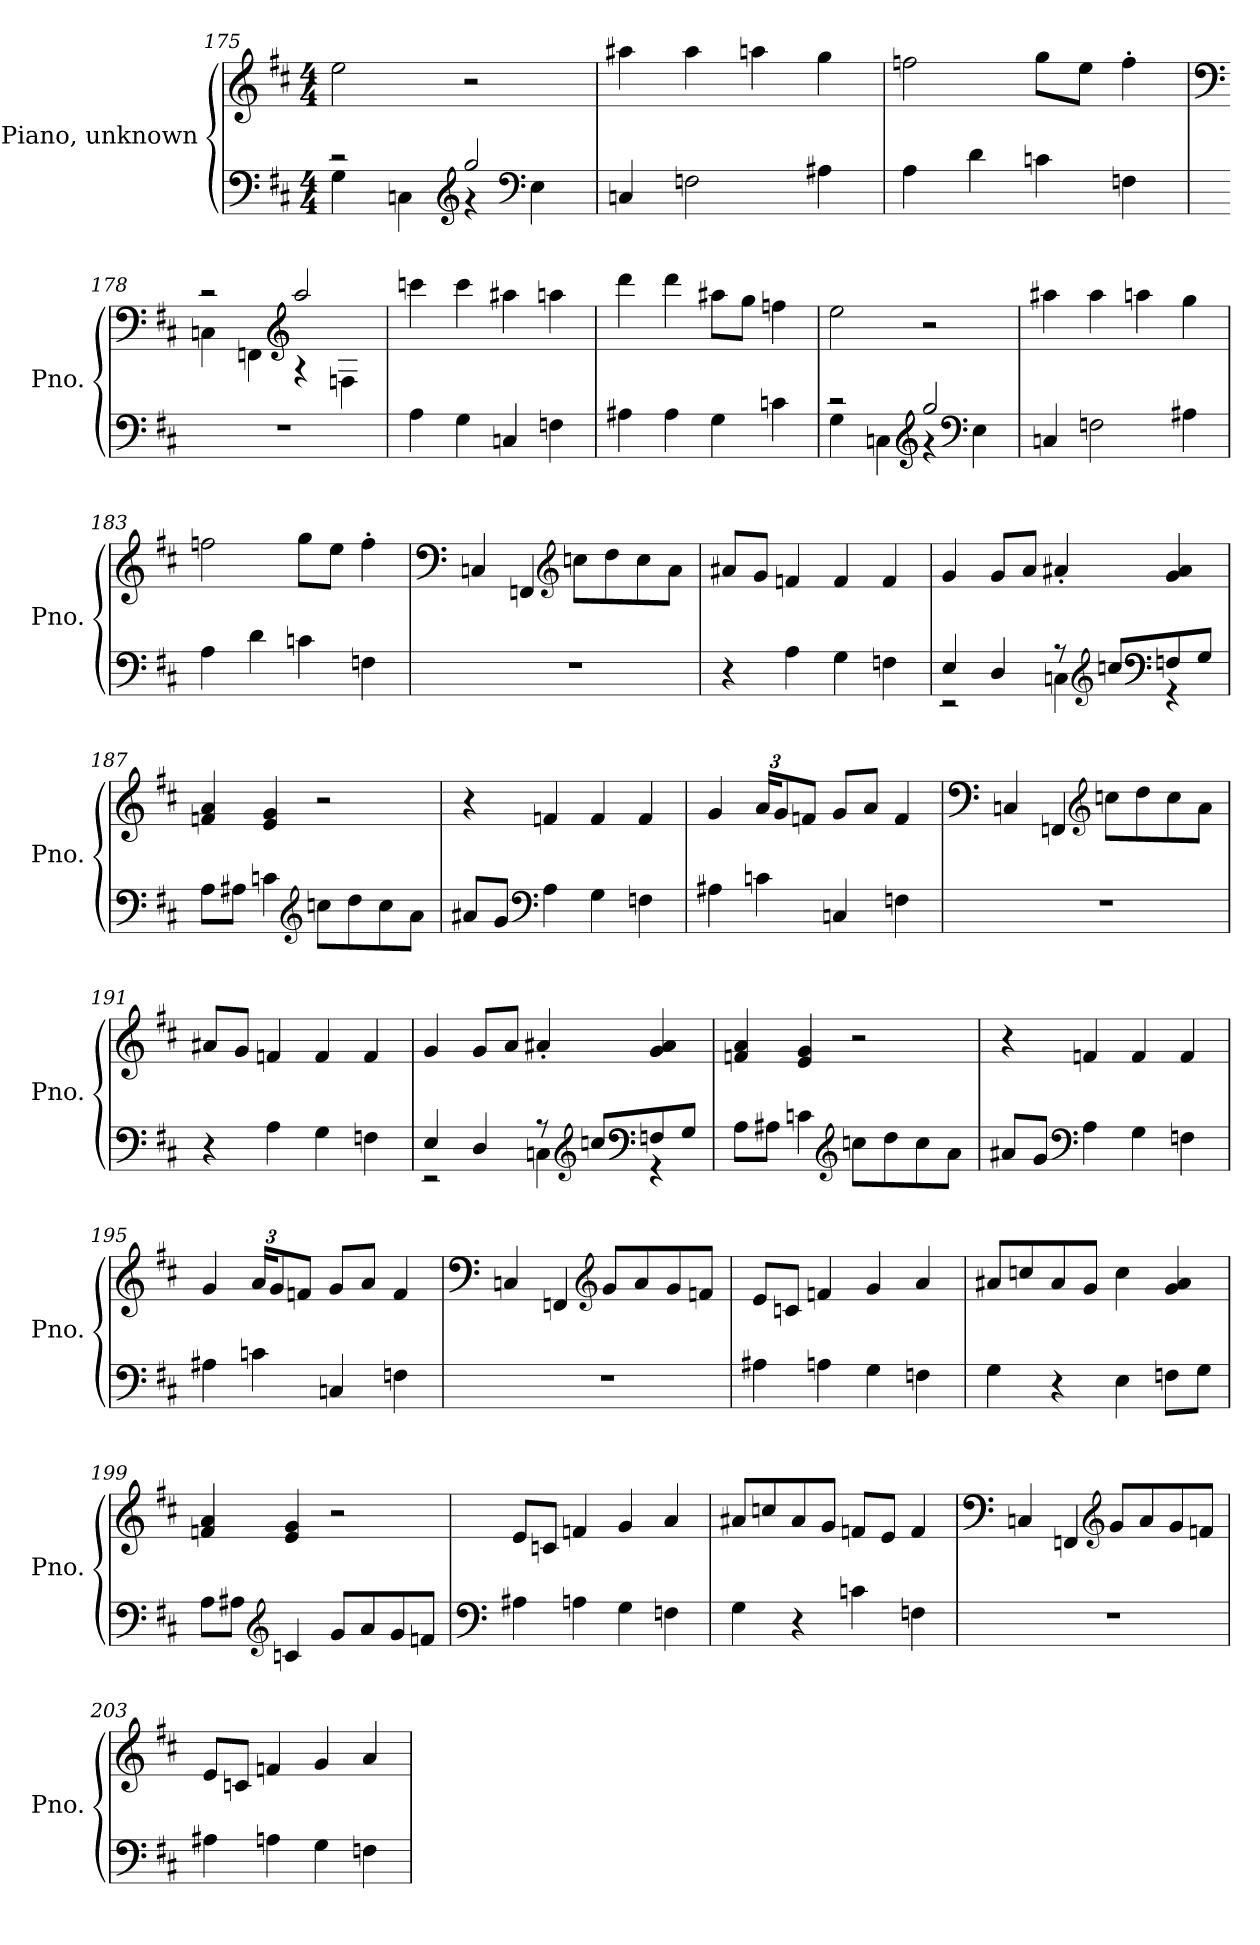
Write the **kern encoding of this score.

**kern	**kern
*part1	*part1
*staff2	*staff1
*I"Piano, unknown	*
*I'Pno.	*
!!LO:LB:g=z
*clefF4	*clefG2
*k[f#c#]	*k[f#c#]
*M4/4	*M4/4
=175	=175
*^	*
2r	4G\	2ee\
.	4Cn\	.
*clefG2	*	*
2gg/	4r	2r
*clefF4	*	*
.	4E\	.
*v	*v	*
=176	=176
4Cn/	4aa#X\
2Fn\	4aa#\
.	4aan\
4A#X\	4gg\
=177	=177
4A\	2ffn\
4d\	.
4cn\	8gg\L
.	8ee\J
4Fn\	4ff'\
=178	=178
*	*clefF4
*	*^
1r	2r	4Cn\
.	.	4FFn\
*	*clefG2	*
.	2aa/	4r
.	.	4Fn\
*	*v	*v
=179	=179
4A\	4cccn\
4G\	4ccc\
4Cn/	4aa#X\
4Fn\	4aan\
!!LO:PB:g=z
=180	=180
4A#X\	4ddd\
4A#\	4ddd\
4G\	8aa#X\L
.	8gg\J
4cn\	4ffn\
=181	=181
*^	*
2r	4G\	2ee\
.	4Cn\	.
*clefG2	*	*
2gg/	4r	2r
*clefF4	*	*
.	4E\	.
*v	*v	*
=182	=182
4Cn/	4aa#X\
2Fn\	4aa#\
.	4aan\
4A#X\	4gg\
=183	=183
4A\	2ffn\
4d\	.
4cn\	8gg\L
.	8ee\J
4Fn\	4ff'\
=184	=184
*	*clefF4
1r	4Cn/
.	4FFn/
*	*clefG2
.	8ccn\L
.	8dd\
.	8cc\
.	8a\J
!!LO:LB:g=z
=185	=185
4r	8a#X/L
.	8g/J
4A\	4fn/
4G\	4f/
4Fn\	4f/
=186	=186
*^	*
4E/	2r	4g/
4D/	.	8g/L
.	.	8a/J
8r	4Cn\	4a#X'/
*clefG2	*	*
8ccn/L	.	.
*clefF4	*	*
8Fn/	4r	4g/ 4a#/
8G/J	.	.
*v	*v	*
=187	=187
8A\L	4fn/ 4a/
8A#X\J	.
4cn\	4e/ 4g/
*clefG2	*
8ccn\L	2r
8dd\	.
8cc\	.
8a\J	.
=188	=188
8a#X/L	4r
8g/J	.
*clefF4	*
4A\	4fn/
4G\	4f/
4Fn\	4f/
!!LO:LB:g=z
=189	=189
4A#X\	4g/
*	*Xbrackettup
4cn\	24a/KL
.	12g/
.	8fn/J
4Cn/	8g/L
.	8a/J
4Fn\	4f/
=190	=190
*	*clefF4
1r	4Cn/
.	4FFn/
*	*clefG2
.	8ccn\L
.	8dd\
.	8cc\
.	8a\J
=191	=191
4r	8a#X/L
.	8g/J
4A\	4fn/
4G\	4f/
4Fn\	4f/
=192	=192
*^	*
4E/	2r	4g/
4D/	.	8g/L
.	.	8a/J
8r	4Cn\	4a#X'/
*clefG2	*	*
8ccn/L	.	.
*clefF4	*	*
8Fn/	4r	4g/ 4a#/
8G/J	.	.
*v	*v	*
!!LO:LB:g=z
=193	=193
8A\L	4fn/ 4a/
8A#X\J	.
4cn\	4e/ 4g/
*clefG2	*
8ccn\L	2r
8dd\	.
8cc\	.
8a\J	.
=194	=194
8a#X/L	4r
8g/J	.
*clefF4	*
4A\	4fn/
4G\	4f/
4Fn\	4f/
=195	=195
4A#X\	4g/
4cn\	24a/KL
.	12g/
.	8fn/J
4Cn/	8g/L
.	8a/J
4Fn\	4f/
=196	=196
*	*clefF4
1r	4Cn/
.	4FFn/
*	*clefG2
.	8g/L
.	8a/
.	8g/
.	8fn/J
!!LO:LB:g=z
=197	=197
4A#X\	8e/L
.	8cn/J
4An\	4fn/
4G\	4g/
4Fn\	4a/
=198	=198
4G\	8a#X/L
.	8ccn/
4r	8a#/
.	8g/J
4E\	4cc\
8Fn\L	4g/ 4a#/
8G\J	.
=199	=199
8A\L	4fn/ 4a/
8A#X\J	.
*clefG2	*
4cn/	4e/ 4g/
8g/L	2r
8a/	.
8g/	.
8fn/J	.
=200	=200
*clefF4	*
4A#X\	8e/L
.	8cn/J
4An\	4fn/
4G\	4g/
4Fn\	4a/
!!LO:LB:g=z
=201	=201
4G\	8a#X/L
.	8ccn/
4r	8a#/
.	8g/J
4cn\	8fn/L
.	8e/J
4Fn\	4f/
=202	=202
*	*clefF4
1r	4Cn/
.	4FFn/
*	*clefG2
.	8g/L
.	8a/
.	8g/
.	8fn/J
=203	=203
4A#X\	8e/L
.	8cn/J
4An\	4fn/
4G\	4g/
4Fn\	4a/
=	=
*-	*-
